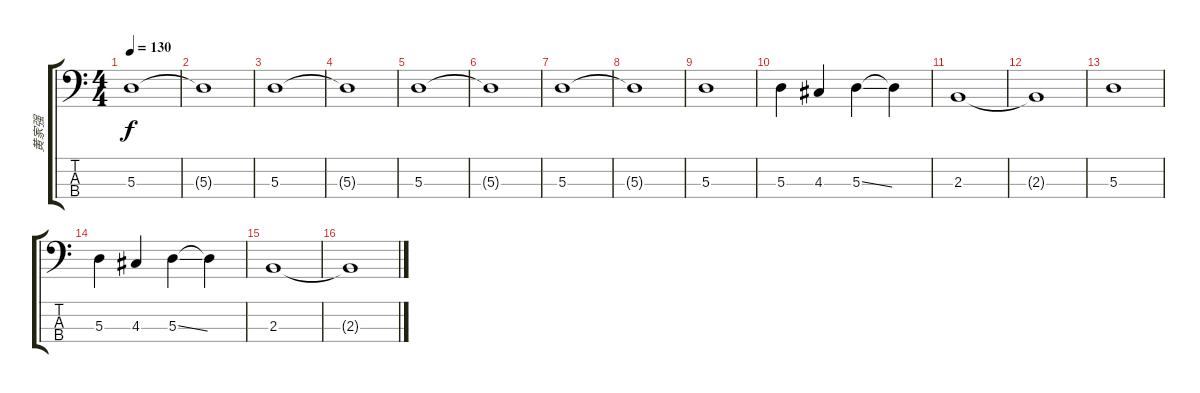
\track ("黄家强" "黄家强") {instrument electricbassfinger}
\staff {score tabs}
\tuning (G2 D2 A1 E1) {hide}
\ts (4 4)
\tempo 130
\clef f4
\ks c
5.3.1{dy f instrument electricbassfinger} |
5.3{t}.1 |
5.3.1 |
5.3{t}.1 |
5.3.1 |
5.3{t}.1 |
5.3.1 |
5.3{t}.1 |
5.3.1 |
5.3.4 4.3.4 5.3{ss}.4 5.3{t}.4 |
2.3.1 |
2.3{t}.1 |
5.3.1 |
5.3.4 4.3.4 5.3{ss}.4 5.3{t}.4 |
2.3.1 |
2.3{t}.1
